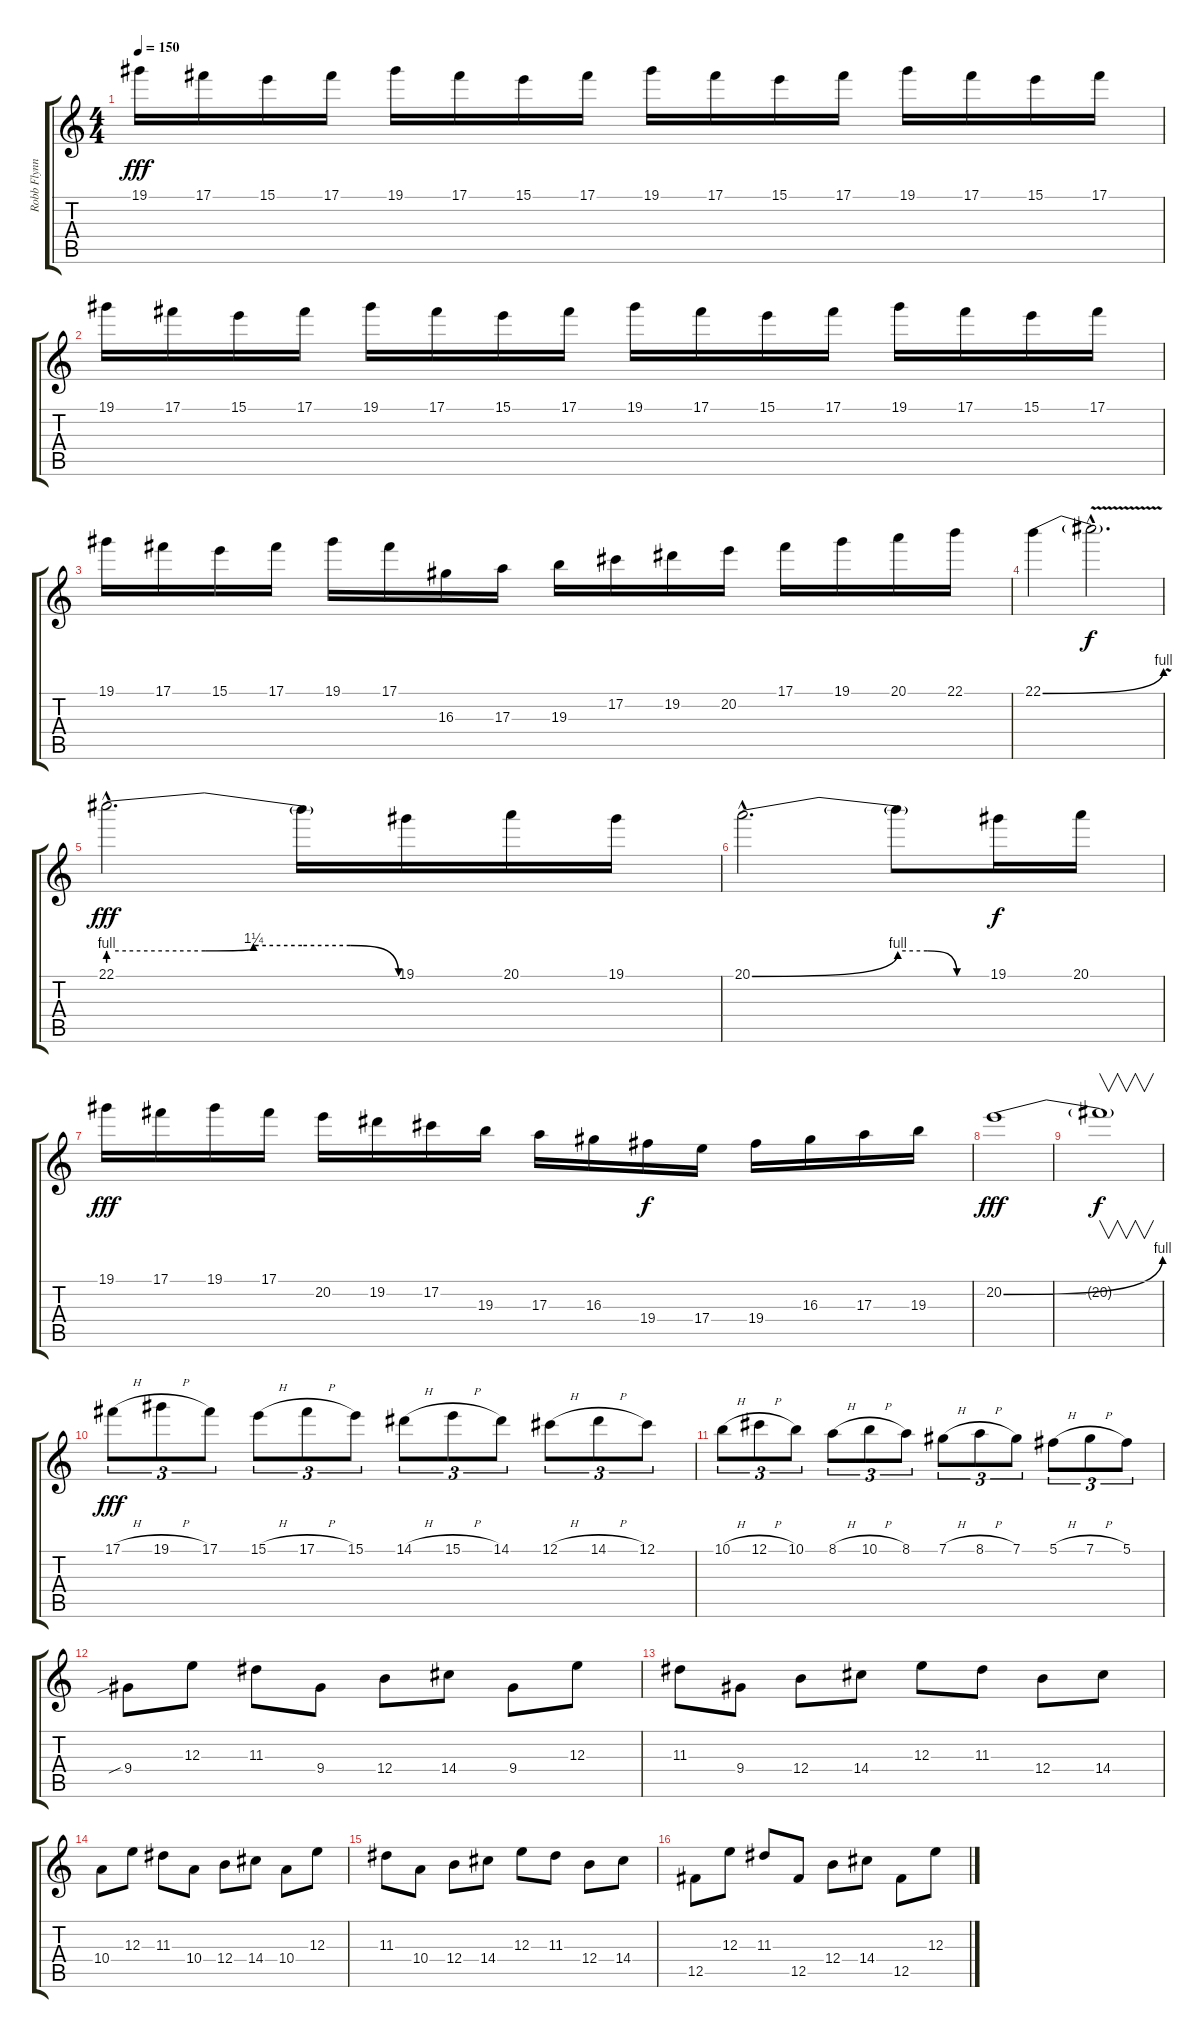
\track ("Robb Flynn" "Robb Flynn") {instrument distortionguitar}
\staff {score tabs}
\tuning (Db4 Ab3 E3 B2 Gb2 B1) {hide}
\ts (4 4)
\tempo 150
\clef g2
\ks c
19.1.16{dy fff} 17.1.16 15.1.16 17.1.16 19.1.16 17.1.16 15.1.16 17.1.16 19.1.16 17.1.16 15.1.16 17.1.16 19.1.16 17.1.16 15.1.16 17.1.16 |
19.1.16 17.1.16 15.1.16 17.1.16 19.1.16 17.1.16 15.1.16 17.1.16 19.1.16 17.1.16 15.1.16 17.1.16 19.1.16 17.1.16 15.1.16 17.1.16 |
19.1.16 17.1.16 15.1.16 17.1.16 19.1.16 17.1.16 16.3.16 17.3.16 19.3.16 17.2.16 19.2.16 20.2.16 17.1.16 19.1.16 20.1.16 22.1.16 |
22.1{be (bend 0 0 60 4)}.4 22.1{v hac t}.2{d dy f} |
22.1{be (custom 0 4 20 4 30 5 40 5 50 5 60 0) hac}.2{d dy fff} 22.1{t}.16 19.1.16 20.1.16 19.1.16 |
20.1{be (bend 0 0 60 4) hac}.2{d} 20.1{be (custom 0 4 20 4 40 0 60 0) t}.8 19.1.16{dy f} 20.1.16 |
19.1.16{dy fff} 17.1.16 19.1.16 17.1.16 20.2.16 19.2.16 17.2.16 19.3.16 17.3.16 16.3.16 19.4.16{dy f} 17.4.16 19.4.16 16.3.16 17.3.16 19.3.16 |
20.2{be (bend 0 0 60 4)}.1{dy fff} |
20.2{t}.1{v dy f} |
17.1{h}.8{tu (3 2) dy fff} 19.1{h}.8{tu (3 2)} 17.1.8{tu (3 2)} 15.1{h}.8{tu (3 2)} 17.1{h}.8{tu (3 2)} 15.1.8{tu (3 2)} 14.1{h}.8{tu (3 2)} 15.1{h}.8{tu (3 2)} 14.1.8{tu (3 2)} 12.1{h}.8{tu (3 2)} 14.1{h}.8{tu (3 2)} 12.1.8{tu (3 2)} |
10.1{h}.8{tu (3 2)} 12.1{h}.8{tu (3 2)} 10.1.8{tu (3 2)} 8.1{h}.8{tu (3 2)} 10.1{h}.8{tu (3 2)} 8.1.8{tu (3 2)} 7.1{h}.8{tu (3 2)} 8.1{h}.8{tu (3 2)} 7.1.8{tu (3 2)} 5.1{h}.8{tu (3 2)} 7.1{h}.8{tu (3 2)} 5.1.8{tu (3 2)} |
9.4{sib}.8 12.3.8 11.3.8 9.4.8 12.4.8 14.4.8 9.4.8 12.3.8 |
11.3.8 9.4.8 12.4.8 14.4.8 12.3.8 11.3.8 12.4.8 14.4.8 |
10.4.8 12.3.8 11.3.8 10.4.8 12.4.8 14.4.8 10.4.8 12.3.8 |
11.3.8 10.4.8 12.4.8 14.4.8 12.3.8 11.3.8 12.4.8 14.4.8 |
12.5.8 12.3.8 11.3.8 12.5.8 12.4.8 14.4.8 12.5.8 12.3.8
